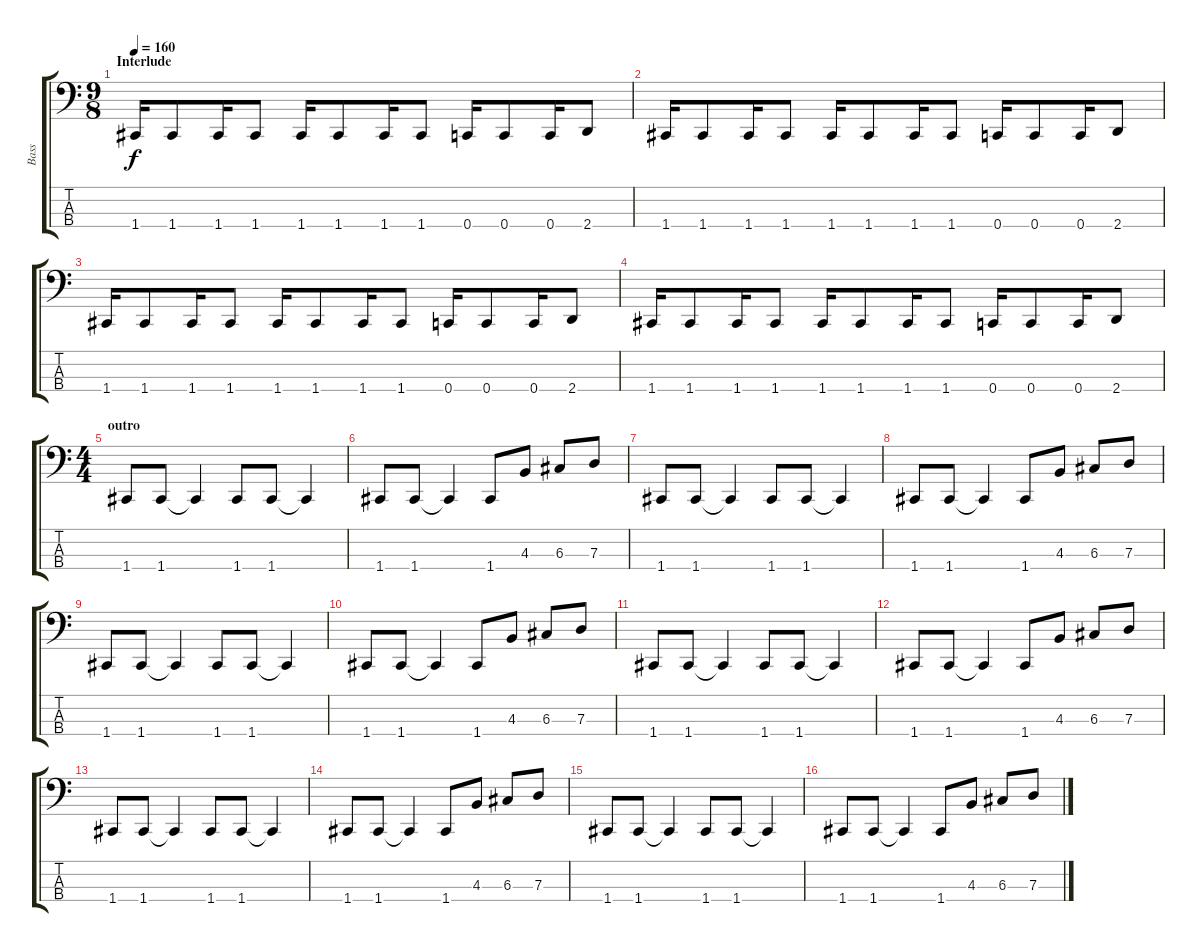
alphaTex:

\track ("Bass" "Bass") {instrument electricbasspick}
\staff {score tabs}
\tuning (F2 C2 G1 C1) {hide}
\ts (9 8)
\section ("" "Interlude")
\tempo 160
\clef f4
\ks c
1.4.16{dy f} 1.4.8 1.4.16 1.4.8 1.4.16 1.4.8 1.4.16 1.4.8 0.4.16 0.4.8 0.4.16 2.4.8 |
1.4.16 1.4.8 1.4.16 1.4.8 1.4.16 1.4.8 1.4.16 1.4.8 0.4.16 0.4.8 0.4.16 2.4.8 |
1.4.16{balance 0} 1.4.8 1.4.16 1.4.8 1.4.16 1.4.8 1.4.16 1.4.8 0.4.16{balance 16} 0.4.8 0.4.16 2.4.8 |
1.4.16{balance 0} 1.4.8 1.4.16 1.4.8 1.4.16 1.4.8 1.4.16 1.4.8 0.4.16{balance 16} 0.4.8 0.4.16 2.4.8 |
\ts (4 4)
\section ("" "outro")
1.4.8 1.4.8 1.4{t}.4 1.4.8 1.4.8 1.4{t}.4 |
1.4.8 1.4.8 1.4{t}.4 1.4.8 4.3.8 6.3.8 7.3.8 |
1.4.8 1.4.8 1.4{t}.4 1.4.8 1.4.8 1.4{t}.4 |
1.4.8 1.4.8 1.4{t}.4 1.4.8 4.3.8 6.3.8 7.3.8 |
1.4.8 1.4.8 1.4{t}.4 1.4.8 1.4.8 1.4{t}.4 |
1.4.8 1.4.8 1.4{t}.4 1.4.8 4.3.8 6.3.8 7.3.8 |
1.4.8 1.4.8 1.4{t}.4 1.4.8 1.4.8 1.4{t}.4 |
1.4.8 1.4.8 1.4{t}.4 1.4.8 4.3.8 6.3.8 7.3.8 |
1.4.8 1.4.8 1.4{t}.4 1.4.8 1.4.8 1.4{t}.4 |
1.4.8 1.4.8 1.4{t}.4 1.4.8 4.3.8 6.3.8 7.3.8 |
1.4.8 1.4.8 1.4{t}.4 1.4.8 1.4.8 1.4{t}.4 |
1.4.8 1.4.8 1.4{t}.4 1.4.8 4.3.8 6.3.8 7.3.8
